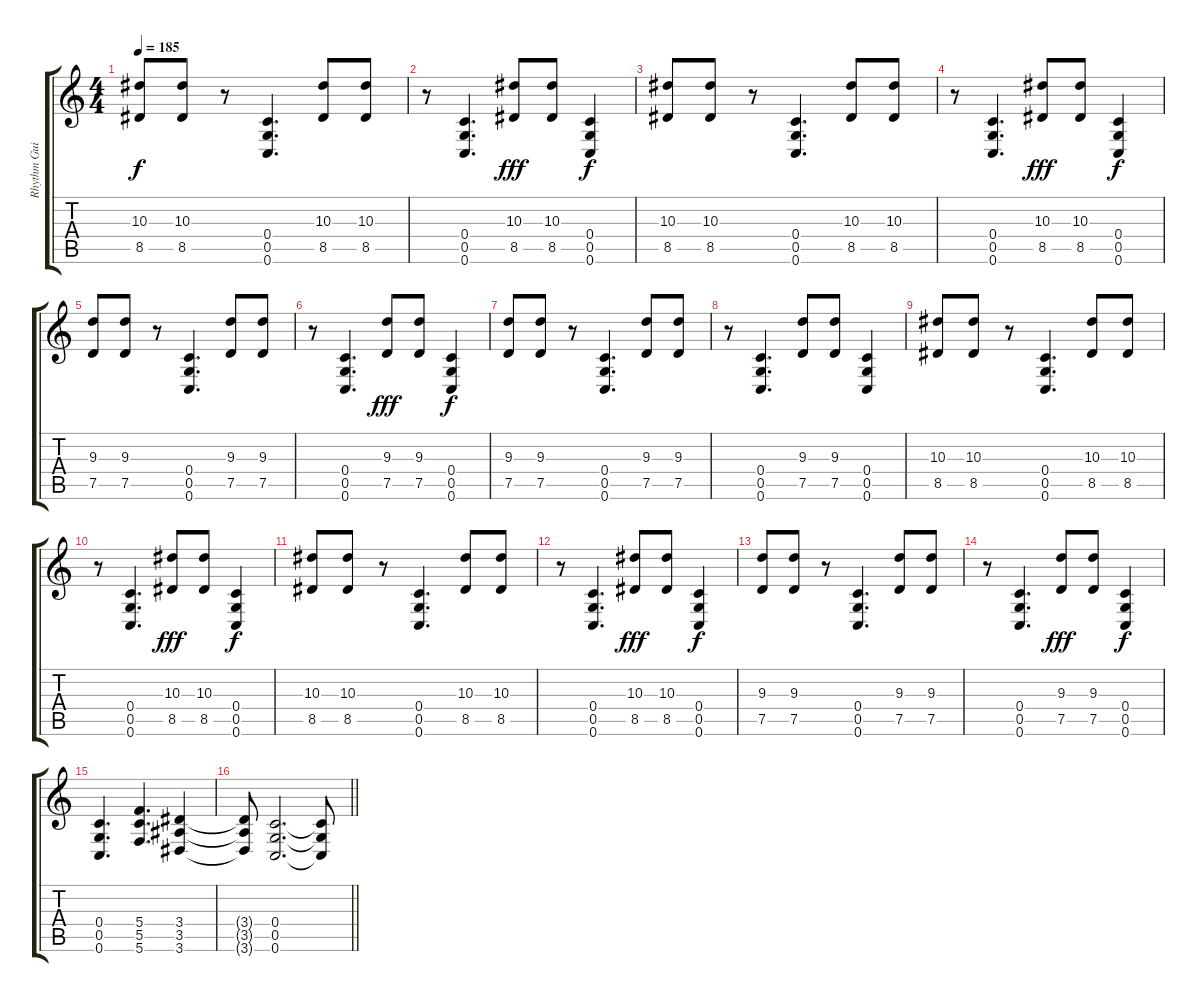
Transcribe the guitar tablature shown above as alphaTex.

\track ("Rhythm Guitar" "Rhythm Gui") {instrument overdrivenguitar}
\staff {score tabs}
\tuning (D4 A3 F3 C3 G2 C2) {hide}
\ts (4 4)
\tempo 185
\clef g2
\ks c
(10.3 8.5).8{dy f volume 9} (10.3 8.5).8 r.8 (0.4 0.5 0.6).4{d} (10.3 8.5).8 (10.3 8.5).8 |
r.8 (0.4 0.5 0.6).4{d} (10.3 8.5).8{dy fff} (10.3 8.5).8 (0.4 0.5 0.6).4{dy f} |
(10.3 8.5).8 (10.3 8.5).8 r.8 (0.4 0.5 0.6).4{d} (10.3 8.5).8 (10.3 8.5).8 |
r.8 (0.4 0.5 0.6).4{d} (10.3 8.5).8{dy fff} (10.3 8.5).8 (0.4 0.5 0.6).4{dy f} |
(9.3 7.5).8 (9.3 7.5).8 r.8 (0.4 0.5 0.6).4{d} (9.3 7.5).8 (9.3 7.5).8 |
r.8 (0.4 0.5 0.6).4{d} (9.3 7.5).8{dy fff} (9.3 7.5).8 (0.4 0.5 0.6).4{dy f} |
(9.3 7.5).8 (9.3 7.5).8 r.8 (0.4 0.5 0.6).4{d} (9.3 7.5).8 (9.3 7.5).8 |
r.8 (0.4 0.5 0.6).4{d} (9.3 7.5).8 (9.3 7.5).8 (0.4 0.5 0.6).4 |
(10.3 8.5).8 (10.3 8.5).8 r.8 (0.4 0.5 0.6).4{d} (10.3 8.5).8 (10.3 8.5).8 |
r.8 (0.4 0.5 0.6).4{d} (10.3 8.5).8{dy fff} (10.3 8.5).8 (0.4 0.5 0.6).4{dy f} |
(10.3 8.5).8 (10.3 8.5).8 r.8 (0.4 0.5 0.6).4{d} (10.3 8.5).8 (10.3 8.5).8 |
r.8 (0.4 0.5 0.6).4{d} (10.3 8.5).8{dy fff} (10.3 8.5).8 (0.4 0.5 0.6).4{dy f} |
(9.3 7.5).8 (9.3 7.5).8 r.8 (0.4 0.5 0.6).4{d} (9.3 7.5).8 (9.3 7.5).8 |
r.8 (0.4 0.5 0.6).4{d} (9.3 7.5).8{dy fff} (9.3 7.5).8 (0.4 0.5 0.6).4{dy f} |
(0.4 0.5 0.6).4{d} (5.4 5.5 5.6).4{d} (3.4 3.5 3.6).4 |
\barLineRight lightlight
(3.4{t} 3.5{t} 3.6{t}).8 (0.4 0.5 0.6).2{d} (0.4{t} 0.5{t} 0.6{t}).8
